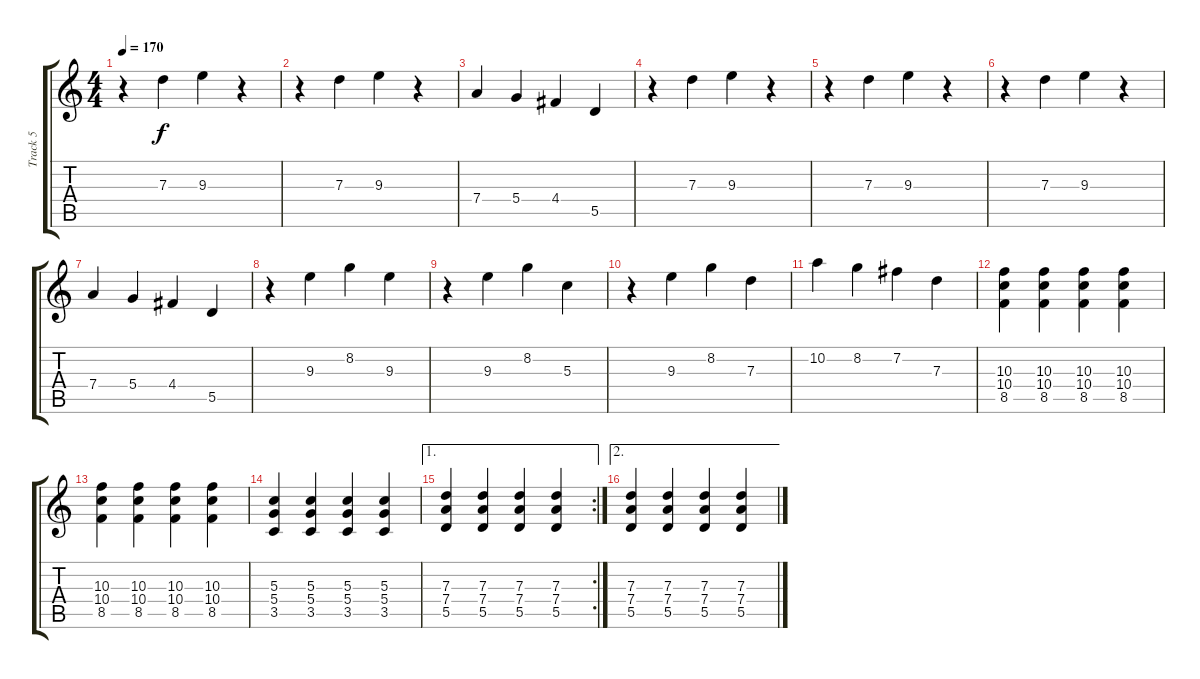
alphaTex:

\track ("Track 5" "Track 5") {instrument overdrivenguitar}
\staff {score tabs}
\tuning (E4 B3 G3 D3 A2 E2) {hide}
\ts (4 4)
\tempo 170
\clef g2
\ks c
r.4{dy f} 7.3.4 9.3.4 r.4 |
r.4 7.3.4 9.3.4 r.4 |
7.4.4 5.4.4 4.4.4 5.5.4 |
r.4 7.3.4 9.3.4 r.4 |
r.4 7.3.4 9.3.4 r.4 |
r.4 7.3.4 9.3.4 r.4 |
7.4.4 5.4.4 4.4.4 5.5.4 |
r.4 9.3.4 8.2.4 9.3.4 |
r.4 9.3.4 8.2.4 5.3.4 |
r.4 9.3.4 8.2.4 7.3.4 |
10.2.4 8.2.4 7.2.4 7.3.4 |
(10.3 10.4 8.5).4 (10.3 10.4 8.5).4 (10.3 10.4 8.5).4 (10.3 10.4 8.5).4 |
(10.3 10.4 8.5).4 (10.3 10.4 8.5).4 (10.3 10.4 8.5).4 (10.3 10.4 8.5).4 |
(5.3 5.4 3.5).4 (5.3 5.4 3.5).4 (5.3 5.4 3.5).4 (5.3 5.4 3.5).4 |
\ae 1
\rc 2
(7.3 7.4 5.5).4 (7.3 7.4 5.5).4 (7.3 7.4 5.5).4 (7.3 7.4 5.5).4 |
\ae 2
(7.3 7.4 5.5).4 (7.3 7.4 5.5).4 (7.3 7.4 5.5).4 (7.3 7.4 5.5).4
